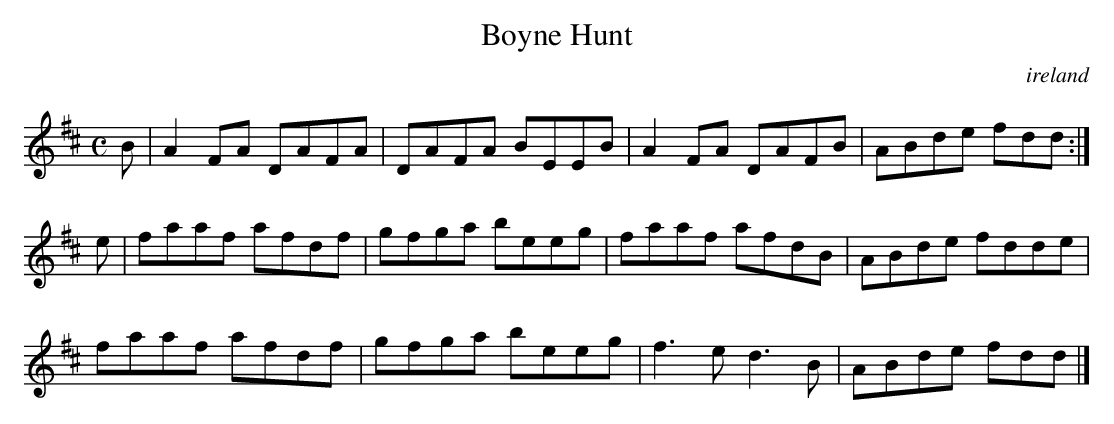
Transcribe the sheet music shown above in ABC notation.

X:1
T:Boyne Hunt
O:ireland
M:C
L:1/8
K:D Major
B|A2FA DAFA|DAFA BEEB|A2FA DAFB|ABde fdd:|!
e|faaf afdf|gfga beeg|faaf afdB|ABde fdde|!
faaf afdf|gfga beeg|f3e d3B|ABde fdd|]!
